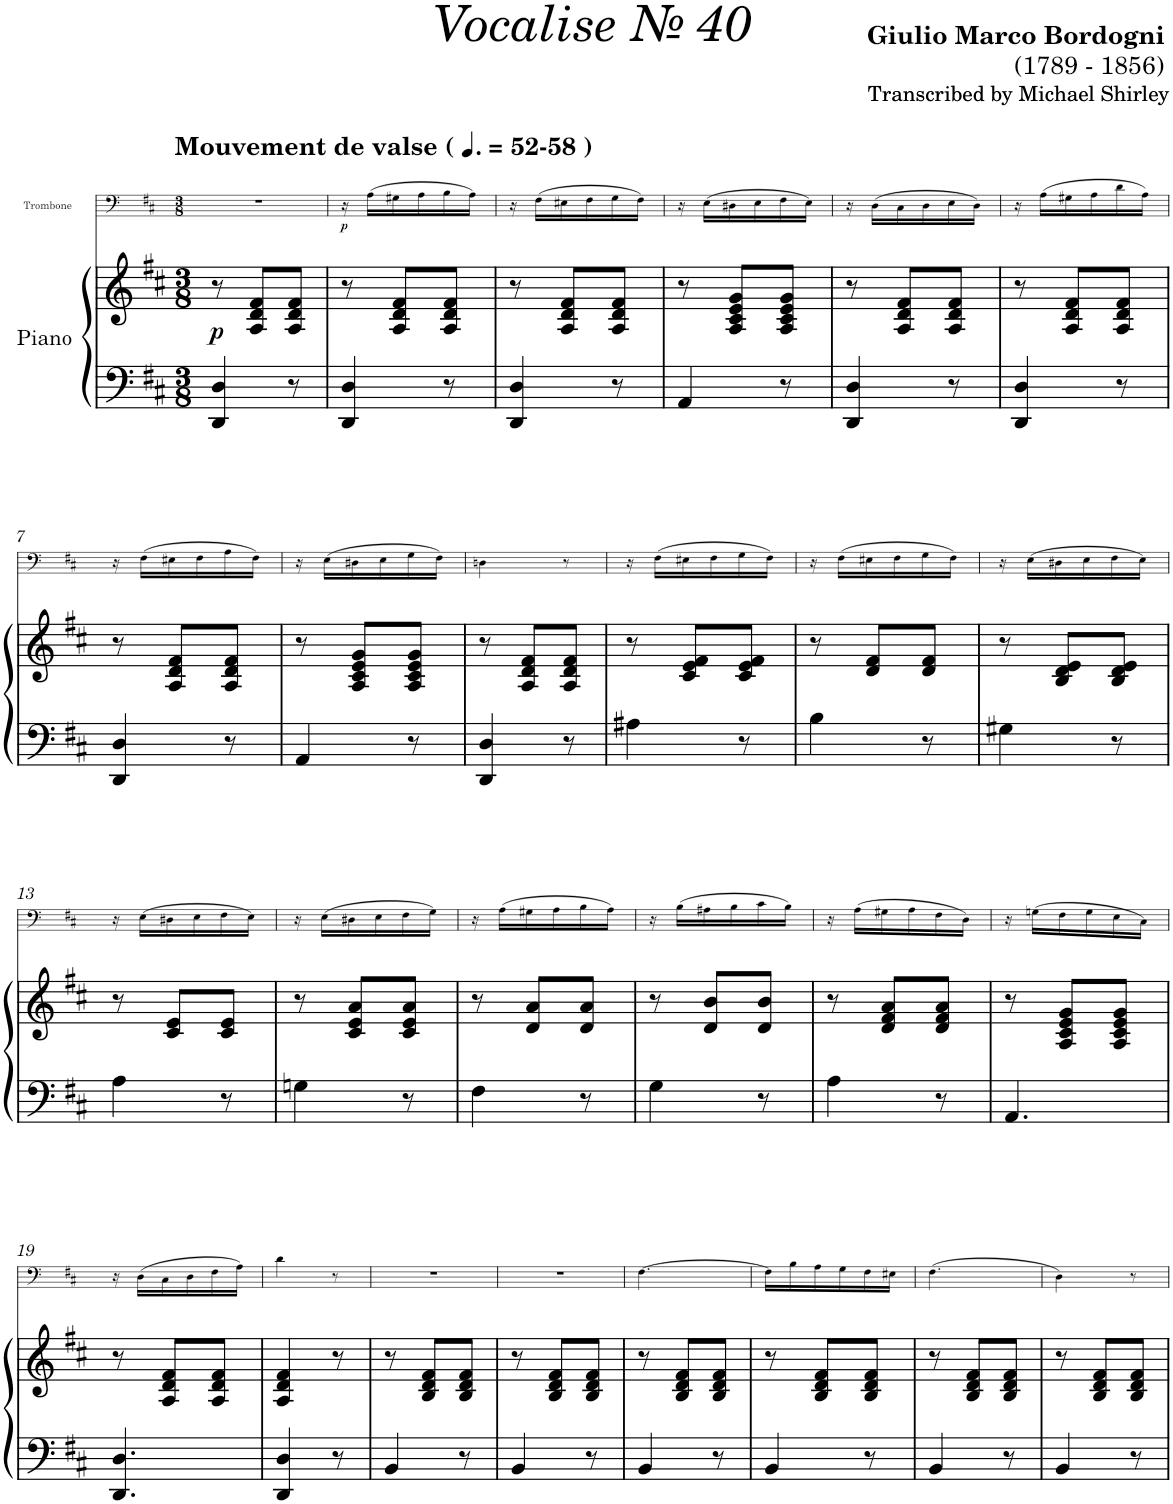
**kern	**kern	**dynam	**kern	**dynam
*part2	*part2	*part2	*part1	*part1
*staff3	*staff2	*staff2/3	*staff1	*staff1
*I"Piano	*	*	*I"Trombone	*
*I'Pno	*	*	*I'Trb	*
*	*	*	*stria5	*
*clefF4	*clefG2	*	*clefF4	*
*k[f#c#]	*k[f#c#]	*	*k[f#c#]	*
*M3/8	*M3/8	*	*M3/8	*
*MM78	*MM78	*	*MM78	*
=1	=1	=1	=1	=1
!	!	!	!LO:TX:a:B:t=Mouvement de valse (	!
!	!	!	!LO:TX:a:B:t=-58 )	!
!	!	!LO:DY:b	!	!
4DD/ 4D/	8r	p	4.r	.
.	8A/ 8d/ 8f#/L	.	.	.
8r	8A/ 8d/ 8f#/J	.	.	.
=2	=2	=2	=2	=2
!	!	!	!	!LO:DY:b
4DD/ 4D/	8r	.	16r	p
.	.	.	(16A\LL	.
.	8A/ 8d/ 8f#/L	.	16G#X\	.
.	.	.	16A\	.
8r	8A/ 8d/ 8f#/J	.	16B\	.
.	.	.	16A\JJ)	.
=3	=3	=3	=3	=3
4DD/ 4D/	8r	.	16r	.
.	.	.	(16F#\LL	.
.	8A/ 8d/ 8f#/L	.	16E#X\	.
.	.	.	16F#\	.
8r	8A/ 8d/ 8f#/J	.	16G\	.
.	.	.	16F#\JJ)	.
=4	=4	=4	=4	=4
4AA/	8r	.	16r	.
.	.	.	(16E\LL	.
.	8A/ 8c#/ 8e/ 8g/L	.	16D#X\	.
.	.	.	16E\	.
8r	8A/ 8c#/ 8e/ 8g/J	.	16F#\	.
.	.	.	16E\JJ)	.
=5	=5	=5	=5	=5
4DD/ 4D/	8r	.	16r	.
.	.	.	(16D\LL	.
.	8A/ 8d/ 8f#/L	.	16C#\	.
.	.	.	16D\	.
8r	8A/ 8d/ 8f#/J	.	16E\	.
.	.	.	16D\JJ)	.
=6	=6	=6	=6	=6
4DD/ 4D/	8r	.	16r	.
.	.	.	(16A\LL	.
.	8A/ 8d/ 8f#/L	.	16G#X\	.
.	.	.	16A\	.
8r	8A/ 8d/ 8f#/J	.	16d\	.
.	.	.	16A\JJ)	.
!!LO:LB:g=z
=7	=7	=7	=7	=7
4DD/ 4D/	8r	.	16r	.
.	.	.	(16F#\LL	.
.	8A/ 8d/ 8f#/L	.	16E#X\	.
.	.	.	16F#\	.
8r	8A/ 8d/ 8f#/J	.	16A\	.
.	.	.	16F#\JJ)	.
=8	=8	=8	=8	=8
4AA/	8r	.	16r	.
.	.	.	(16E\LL	.
.	8A/ 8c#/ 8e/ 8g/L	.	16D#X\	.
.	.	.	16E\	.
8r	8A/ 8c#/ 8e/ 8g/J	.	16G\	.
.	.	.	16F#\JJ)	.
=9	=9	=9	=9	=9
4DD/ 4D/	8r	.	4Dn\	.
.	8A/ 8d/ 8f#/L	.	.	.
8r	8A/ 8d/ 8f#/J	.	8r	.
=10	=10	=10	=10	=10
4A#X\	8r	.	16r	.
.	.	.	(16F#\LL	.
.	8c#/ 8e/ 8f#/L	.	16E#X\	.
.	.	.	16F#\	.
8r	8c#/ 8e/ 8f#/J	.	16G\	.
.	.	.	16F#\JJ)	.
=11	=11	=11	=11	=11
4B\	8r	.	16r	.
.	.	.	(16F#\LL	.
.	8d/ 8f#/L	.	16E#X\	.
.	.	.	16F#\	.
8r	8d/ 8f#/J	.	16G\	.
.	.	.	16F#\JJ)	.
=12	=12	=12	=12	=12
4G#X\	8r	.	16r	.
.	.	.	(16E\LL	.
.	8B/ 8d/ 8e/L	.	16D#X\	.
.	.	.	16E\	.
8r	8B/ 8d/ 8e/J	.	16F#\	.
.	.	.	16E\JJ)	.
!!LO:LB:g=z
=13	=13	=13	=13	=13
4A\	8r	.	16r	.
.	.	.	(16E\LL	.
.	8c#/ 8e/L	.	16D#X\	.
.	.	.	16E\	.
8r	8c#/ 8e/J	.	16F#\	.
.	.	.	16E\JJ)	.
=14	=14	=14	=14	=14
4Gn\	8r	.	16r	.
.	.	.	(16E\LL	.
.	8c#/ 8e/ 8a/L	.	16D#X\	.
.	.	.	16E\	.
8r	8c#/ 8e/ 8a/J	.	16F#\	.
.	.	.	16G\JJ)	.
=15	=15	=15	=15	=15
4F#\	8r	.	16r	.
.	.	.	(16A\LL	.
.	8d/ 8a/L	.	16G#X\	.
.	.	.	16A\	.
8r	8d/ 8a/J	.	16B\	.
.	.	.	16A\JJ)	.
=16	=16	=16	=16	=16
4G\	8r	.	16r	.
.	.	.	(16B\LL	.
.	8d/ 8b/L	.	16A#X\	.
.	.	.	16B\	.
8r	8d/ 8b/J	.	16c#\	.
.	.	.	16B\JJ)	.
=17	=17	=17	=17	=17
4A\	8r	.	16r	.
.	.	.	(16A\LL	.
.	8d/ 8f#/ 8a/L	.	16G#X\	.
.	.	.	16A\	.
8r	8d/ 8f#/ 8a/J	.	16F#\	.
.	.	.	16D\JJ)	.
=18	=18	=18	=18	=18
4.AA/	8r	.	16r	.
.	.	.	(16Gn\LL	.
.	8A/ 8c#/ 8e/ 8g/L	.	16F#\	.
.	.	.	16G\	.
.	8A/ 8c#/ 8e/ 8g/J	.	16E\	.
.	.	.	16C#\JJ)	.
!!LO:LB:g=z
=19	=19	=19	=19	=19
4.DD/ 4.D/	8r	.	16r	.
.	.	.	(16D\LL	.
.	8A/ 8d/ 8f#/L	.	16C#\	.
.	.	.	16D\	.
.	8A/ 8d/ 8f#/J	.	16F#\	.
.	.	.	16A\JJ)	.
=20	=20	=20	=20	=20
4DD/ 4D/	4A/ 4d/ 4f#/	.	4d\	.
8r	8r	.	8r	.
=21	=21	=21	=21	=21
4BB/	8r	.	4.r	.
.	8B/ 8d/ 8f#/L	.	.	.
8r	8B/ 8d/ 8f#/J	.	.	.
=22	=22	=22	=22	=22
4BB/	8r	.	4.r	.
.	8B/ 8d/ 8f#/L	.	.	.
8r	8B/ 8d/ 8f#/J	.	.	.
=23	=23	=23	=23	=23
4BB/	8r	.	[4.F#\	.
.	8B/ 8d/ 8f#/L	.	.	.
8r	8B/ 8d/ 8f#/J	.	.	.
=24	=24	=24	=24	=24
4BB/	8r	.	16F#\LL]	.
.	.	.	16B\	.
.	8B/ 8d/ 8f#/L	.	16A\	.
.	.	.	16G\	.
8r	8B/ 8d/ 8f#/J	.	16F#\	.
.	.	.	16E#X\JJ	.
=25	=25	=25	=25	=25
4BB/	8r	.	(4.F#\	.
.	8B/ 8d/ 8f#/L	.	.	.
8r	8B/ 8d/ 8f#/J	.	.	.
=26	=26	=26	=26	=26
4BB/	8r	.	4D\)	.
.	8B/ 8d/ 8f#/L	.	.	.
8r	8B/ 8d/ 8f#/J	.	8r	.
=	=	=	=	=
*-	*-	*-	*-	*-
